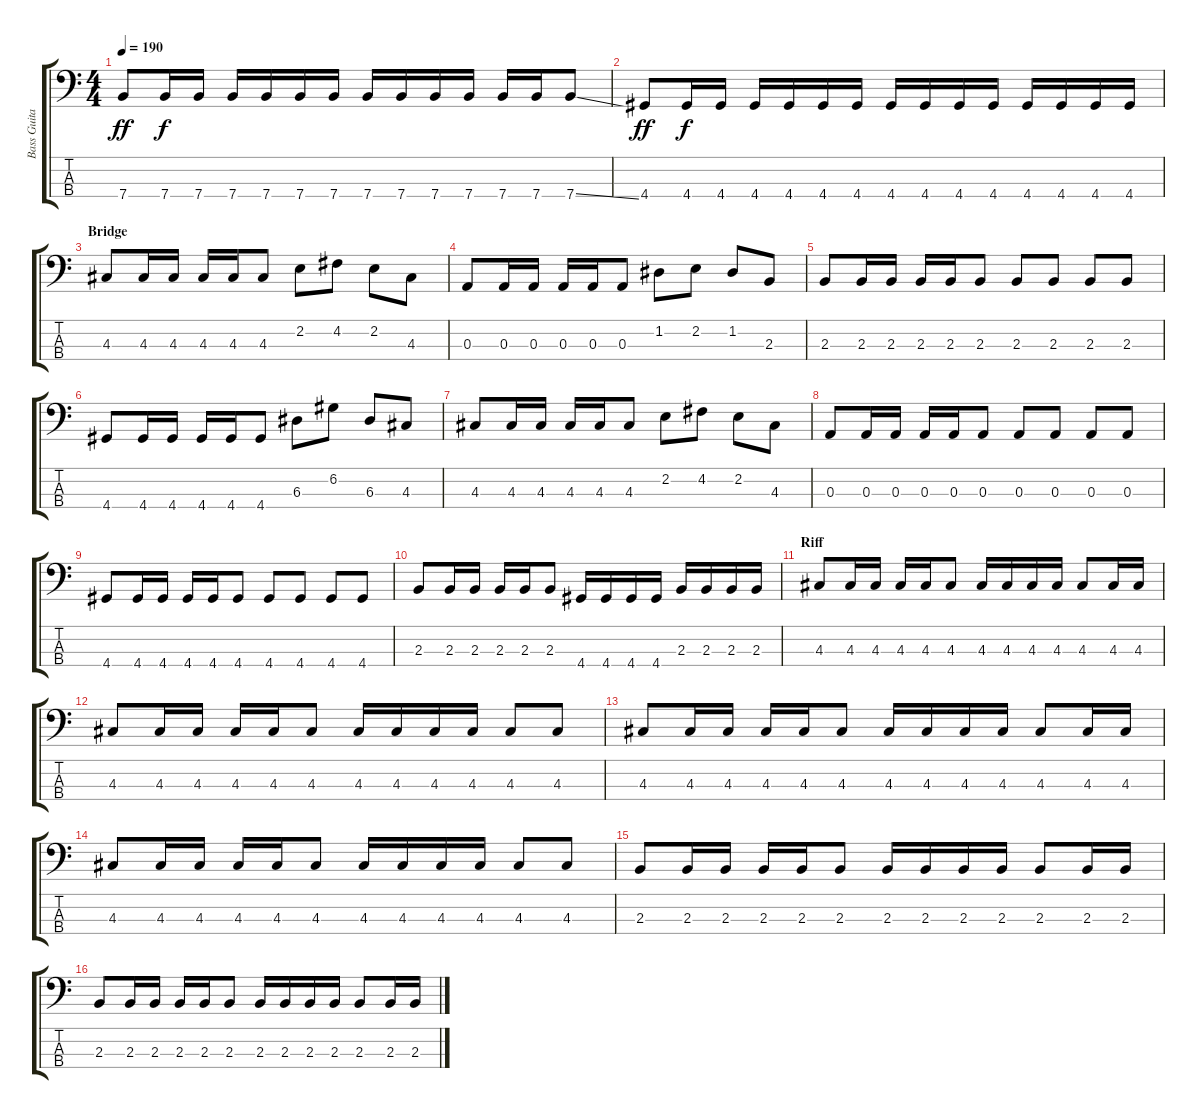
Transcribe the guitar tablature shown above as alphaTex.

\track ("Bass Guitar" "Bass Guita") {instrument electricbassfinger}
\staff {score tabs}
\tuning (G2 D2 A1 E1) {hide}
\ts (4 4)
\tempo 190
\clef f4
\ks c
7.4.8{dy ff} 7.4.16{dy f} 7.4.16 7.4.16 7.4.16 7.4.16 7.4.16 7.4.16 7.4.16 7.4.16 7.4.16 7.4.16 7.4.16 7.4{ss}.8 |
4.4.8{dy ff} 4.4.16{dy f} 4.4.16 4.4.16 4.4.16 4.4.16 4.4.16 4.4.16 4.4.16 4.4.16 4.4.16 4.4.16 4.4.16 4.4.16 4.4.16 |
\section ("" "Bridge")
4.3.8 4.3.16 4.3.16 4.3.16 4.3.16 4.3.8 2.2.8 4.2.8 2.2.8 4.3.8 |
0.3.8 0.3.16 0.3.16 0.3.16 0.3.16 0.3.8 1.2.8 2.2.8 1.2.8 2.3.8 |
2.3.8 2.3.16 2.3.16 2.3.16 2.3.16 2.3.8 2.3.8 2.3.8 2.3.8 2.3.8 |
4.4.8 4.4.16 4.4.16 4.4.16 4.4.16 4.4.8 6.3.8 6.2.8 6.3.8 4.3.8 |
4.3.8 4.3.16 4.3.16 4.3.16 4.3.16 4.3.8 2.2.8 4.2.8 2.2.8 4.3.8 |
0.3.8 0.3.16 0.3.16 0.3.16 0.3.16 0.3.8 0.3.8 0.3.8 0.3.8 0.3.8 |
4.4.8 4.4.16 4.4.16 4.4.16 4.4.16 4.4.8 4.4.8 4.4.8 4.4.8 4.4.8 |
2.3.8 2.3.16 2.3.16 2.3.16 2.3.16 2.3.8 4.4.16 4.4.16 4.4.16 4.4.16 2.3.16 2.3.16 2.3.16 2.3.16 |
\section ("" "Riff")
4.3.8 4.3.16 4.3.16 4.3.16 4.3.16 4.3.8 4.3.16 4.3.16 4.3.16 4.3.16 4.3.8 4.3.16 4.3.16 |
4.3.8 4.3.16 4.3.16 4.3.16 4.3.16 4.3.8 4.3.16 4.3.16 4.3.16 4.3.16 4.3.8 4.3.8 |
4.3.8 4.3.16 4.3.16 4.3.16 4.3.16 4.3.8 4.3.16 4.3.16 4.3.16 4.3.16 4.3.8 4.3.16 4.3.16 |
4.3.8 4.3.16 4.3.16 4.3.16 4.3.16 4.3.8 4.3.16 4.3.16 4.3.16 4.3.16 4.3.8 4.3.8 |
2.3.8 2.3.16 2.3.16 2.3.16 2.3.16 2.3.8 2.3.16 2.3.16 2.3.16 2.3.16 2.3.8 2.3.16 2.3.16 |
2.3.8 2.3.16 2.3.16 2.3.16 2.3.16 2.3.8 2.3.16 2.3.16 2.3.16 2.3.16 2.3.8 2.3.16 2.3.16
